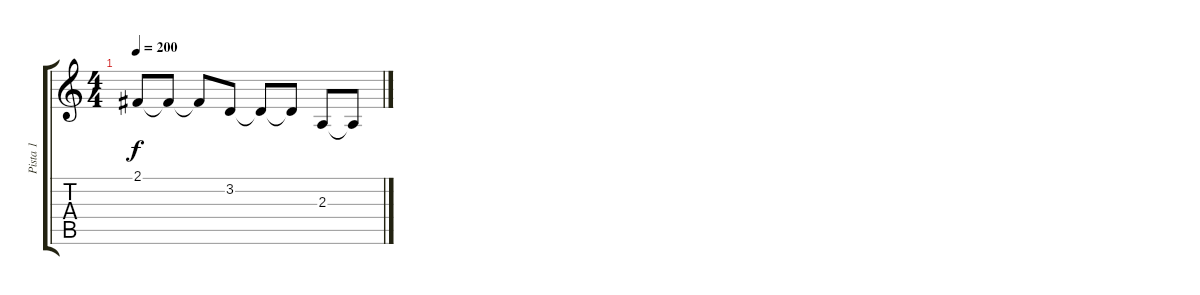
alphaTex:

\track ("Pista 1" "Pista 1") {instrument brightacousticpiano}
\staff {score tabs}
\tuning (E4 B3 G3 D3 A2 E2) {hide}
\ts (4 4)
\tempo 200
\clef g2
\ks c
2.1.8{dy f} 2.1{t}.8 2.1{t}.8 3.2.8 3.2{t}.8 3.2{t}.8 2.3.8 2.3{t}.8
